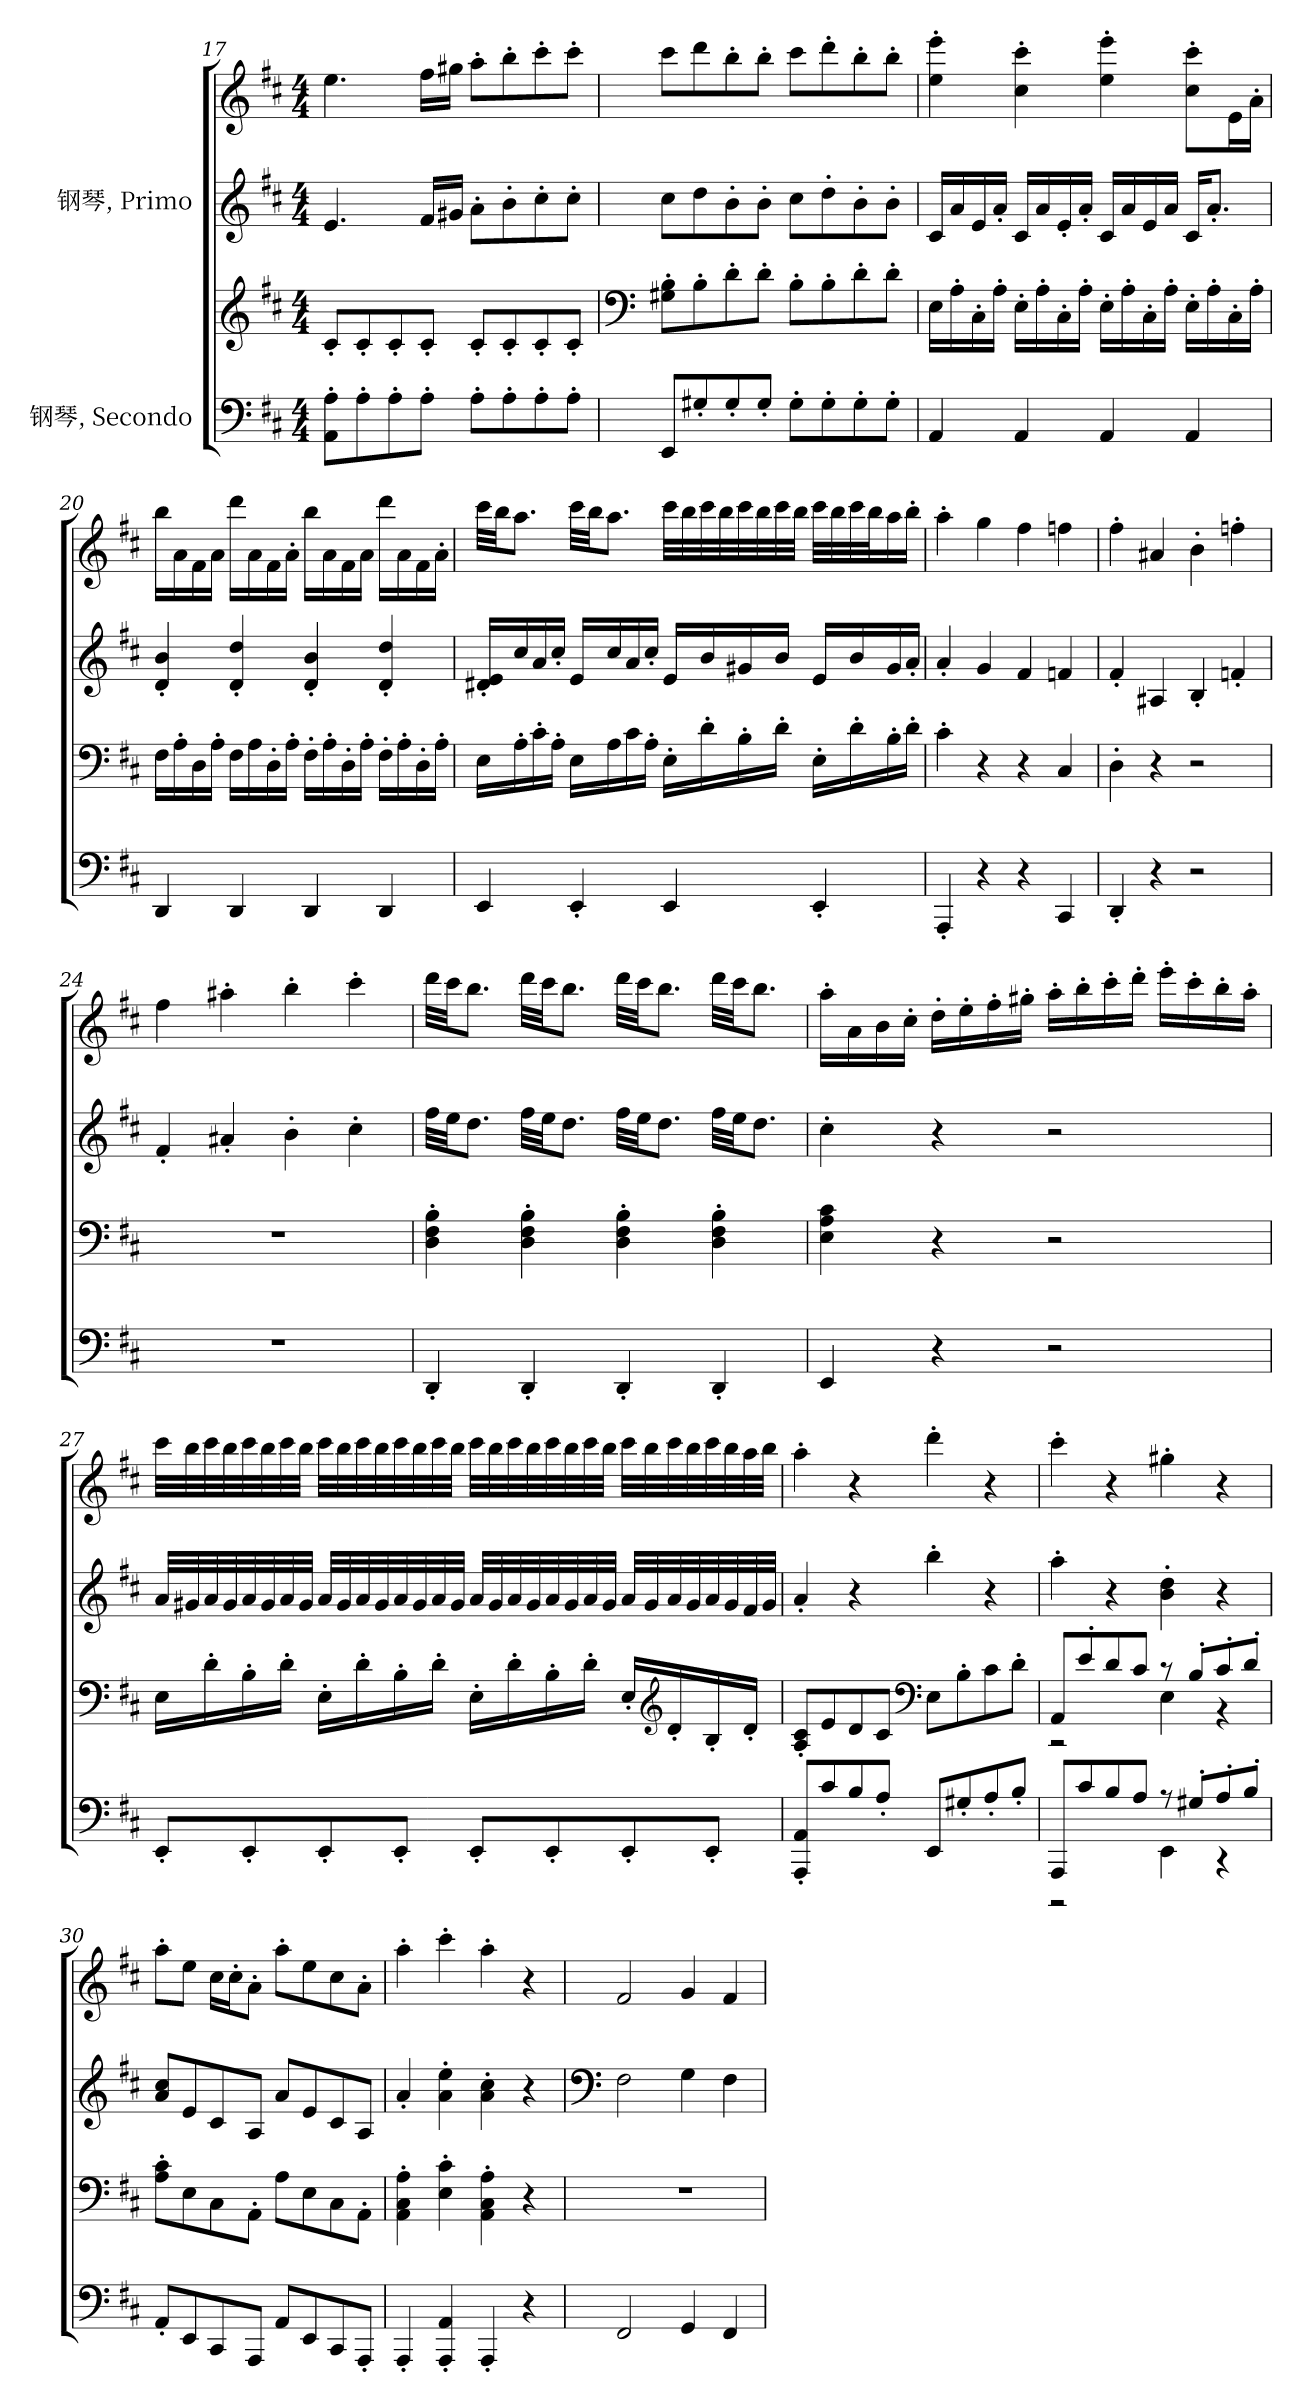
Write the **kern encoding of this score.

**kern	**kern	**kern	**kern
*part2	*part2	*part1	*part1
*staff4	*staff3	*staff2	*staff1
*I"钢琴, Secondo	*	*I"钢琴, Primo	*
*clefF4	*clefG2	*clefG2	*clefG2
*k[f#c#]	*k[f#c#]	*k[f#c#]	*k[f#c#]
*M4/4	*M4/4	*M4/4	*M4/4
=17	=17	=17	=17
8AA\' 8A\'L	8c#'/L	4.e/	4.ee\
8A'\	8c#'/	.	.
8A'\	8c#'/	.	.
8A'\J	8c#'/J	16f#/LL	16ff#\LL
.	.	16g#X/JJ	16gg#X\JJ
8A'\L	8c#'/L	8a'\L	8aa'\L
8A'\	8c#'/	8b'\	8bb'\
8A'\	8c#'/	8cc#'\	8ccc#'\
8A'\J	8c#'/J	8cc#'\J	8ccc#'\J
=18	=18	=18	=18
*	*clefF4	*	*
8EE/L	8G#X\' 8B\'L	8cc#\L	8ccc#\L
8G#X'/	8B'\	8dd\	8ddd\
8G#'/	8d'\	8b'\	8bb'\
8G#'/J	8d'\J	8b'\J	8bb'\J
8G#'\L	8B'\L	8cc#\L	8ccc#\L
8G#'\	8B'\	8dd'\	8ddd'\
8G#'\	8d'\	8b'\	8bb'\
8G#'\J	8d'\J	8b'\J	8bb'\J
!!LO:LB:g=z
=19	=19	=19	=19
4AA/	16E\LL	16c#/LL	4ee\' 4eee\'
.	16A'\	16a/	.
.	16C#'\	16e/	.
.	16A'\JJ	16a'/JJ	.
4AA/	16E'\LL	16c#/LL	4cc#\' 4ccc#\'
.	16A'\	16a/	.
.	16C#'\	16e'/	.
.	16A'\JJ	16a'/JJ	.
4AA/	16E'\LL	16c#/LL	4ee\' 4eee\'
.	16A'\	16a/	.
.	16C#'\	16e/	.
.	16A'\JJ	16a/JJ	.
4AA/	16E'\LL	16c#/KL	8cc#\' 8ccc#\'L
.	16A'\	8.a'/J	.
.	16C#'\	.	16e\L
.	16A'\JJ	.	16a'\JJ
=20	=20	=20	=20
4DD/	16F#\LL	4d/' 4b/'	16bb\LL
.	16A'\	.	16a\
.	16D\	.	16f#\
.	16A'\JJ	.	16a\JJ
4DD/	16F#\LL	4d/' 4dd/'	16ddd\LL
.	16A\	.	16a\
.	16D'\	.	16f#\
.	16A'\JJ	.	16a'\JJ
4DD/	16F#'\LL	4d/' 4b/'	16bb\LL
.	16A'\	.	16a\
.	16D'\	.	16f#\
.	16A'\JJ	.	16a\JJ
4DD/	16F#'\LL	4d/' 4dd/'	16ddd\LL
.	16A'\	.	16a\
.	16D'\	.	16f#\
.	16A'\JJ	.	16a'\JJ
!!LO:PB:g=z
=21	=21	=21	=21
4EE/	16E\LL	16d#X/' 16e/'LL	32ccc#\LLL
.	.	.	32bb\JJ
.	16A'\	16cc#/	8.aa\J
.	16c#'\	16a/	.
.	16A'\JJ	16cc#'/JJ	.
4EE'/	16E\LL	16e/LL	32ccc#\LLL
.	.	.	32bb\JJ
.	16A\	16cc#/	8.aa\J
.	16c#\	16a/	.
.	16A'\JJ	16cc#'/JJ	.
4EE/	16E'\LL	16e/LL	32ccc#\LLL
.	.	.	32bb\
.	16d'\	16b/	32ccc#\
.	.	.	32bb\
.	16B'\	16g#X/	32ccc#\
.	.	.	32bb\
.	16d'\JJ	16b/JJ	32ccc#\
.	.	.	32bb\JJJ
4EE'/	16E'\LL	16e/LL	32ccc#\LLL
.	.	.	32bb\
.	16d'\	16b/	32ccc#\
.	.	.	32bb\J
.	16B'\	16g#/	16aa\
.	16d'\JJ	16a'/JJ	16bb'\JJ
=22	=22	=22	=22
4AAA'/	4c#'\	4a'/	4aa'\
4r	4r	4g/	4gg\
4r	4r	4f#/	4ff#\
4CC#/	4C#/	4fn/	4ffn\
!!LO:LB:g=z
=23	=23	=23	=23
4DD'/	4D'\	4f#'/	4ff#'\
4r	4r	4A#X/	4a#X/
2r	2r	4B'/	4b'\
.	.	4fn'/	4ffn'\
=24	=24	=24	=24
1r	1r	4f#'/	4ff#\
.	.	4a#X'/	4aa#X'\
.	.	4b'\	4bb'\
.	.	4cc#'\	4ccc#'\
=25	=25	=25	=25
4DD'/	4D\' 4F#\' 4B\'	32ff#\LLL	32ddd\LLL
.	.	32ee\JJ	32ccc#\JJ
.	.	8.dd\J	8.bb\J
4DD'/	4D\' 4F#\' 4B\'	32ff#\LLL	32ddd\LLL
.	.	32ee\JJ	32ccc#\JJ
.	.	8.dd\J	8.bb\J
4DD'/	4D\' 4F#\' 4B\'	32ff#\LLL	32ddd\LLL
.	.	32ee\JJ	32ccc#\JJ
.	.	8.dd\J	8.bb\J
4DD'/	4D\' 4F#\' 4B\'	32ff#\LLL	32ddd\LLL
.	.	32ee\JJ	32ccc#\JJ
.	.	8.dd\J	8.bb\J
!!LO:LB:g=z
=26	=26	=26	=26
4EE/	4E\ 4A\ 4c#\	4cc#'\	16aa'\LL
.	.	.	16a\
.	.	.	16b\
.	.	.	16cc#'\JJ
4r	4r	4r	16dd'\LL
.	.	.	16ee'\
.	.	.	16ff#'\
.	.	.	16gg#X'\JJ
2r	2r	2r	16aa'\LL
.	.	.	16bb'\
.	.	.	16ccc#'\
.	.	.	16ddd'\JJ
.	.	.	16eee'\LL
.	.	.	16ccc#'\
.	.	.	16bb'\
.	.	.	16aa'\JJ
!!LO:PB:g=z
=27	=27	=27	=27
8EE'/L	16E\LL	32a/LLL	32ccc#\LLL
.	.	32g#X/	32bb\
.	16d'\	32a/	32ccc#\
.	.	32g#/	32bb\
8EE'/	16B'\	32a/	32ccc#\
.	.	32g#/	32bb\
.	16d'\JJ	32a/	32ccc#\
.	.	32g#/JJJ	32bb\JJJ
8EE'/	16E'\LL	32a/LLL	32ccc#\LLL
.	.	32g#/	32bb\
.	16d'\	32a/	32ccc#\
.	.	32g#/	32bb\
8EE'/J	16B'\	32a/	32ccc#\
.	.	32g#/	32bb\
.	16d'\JJ	32a/	32ccc#\
.	.	32g#/JJJ	32bb\JJJ
8EE'/L	16E'\LL	32a/LLL	32ccc#\LLL
.	.	32g#/	32bb\
.	16d'\	32a/	32ccc#\
.	.	32g#/	32bb\
8EE'/	16B'\	32a/	32ccc#\
.	.	32g#/	32bb\
.	16d'\JJ	32a/	32ccc#\
.	.	32g#/JJJ	32bb\JJJ
8EE'/	16E'/LL	32a/LLL	32ccc#\LLL
.	.	32g#/	32bb\
*	*clefG2	*	*
.	16d'/	32a/	32ccc#\
.	.	32g#/	32bb\
8EE'/J	16B'/	32a/	32ccc#\
.	.	32g#/	32bb\
.	16d'/JJ	32f#/	32aa\
.	.	32g#/JJJ	32bb\JJJ
!!LO:LB:g=z
=28	=28	=28	=28
8AAA/' 8AA/'L	8A/' 8c#/'L	4a'/	4aa'\
8c#/	8e/	.	.
8B/	8d/	4r	4r
8A'/J	8c#/J	.	.
*	*clefF4	*	*
8EE/L	8E\L	4bb'\	4ddd'\
8G#X'/	8B'\	.	.
8A'/	8c#\	4r	4r
8B'/J	8d'\J	.	.
=29	=29	=29	=29
*^	*^	*	*
8AAA/L	2r	8AA/L	2r	4aa'\	4ccc#'\
8c#/	.	8e'/	.	.	.
8B/	.	8d/	.	4r	4r
8A/J	.	8c#/J	.	.	.
8r	4EE\	8r	4E\	4b\' 4dd\'	4gg#X'\
8G#X'/L	.	8B'/L	.	.	.
8A'/	4r	8c#'/	4r	4r	4r
8B'/J	.	8d'/J	.	.	.
*v	*v	*	*	*	*
*	*v	*v	*	*
=30	=30	=30	=30
8AA'/L	8A\' 8c#\'L	8a/ 8cc#/L	8aa'\L
8EE/	8E\	8e/	8ee\J
8CC#/	8C#\	8c#/	16cc#\LL
.	.	.	16cc#'\J
8AAA/J	8AA'\J	8A/J	8a'\J
8AA/L	8A\L	8a/L	8aa'\L
8EE/	8E\	8e/	8ee\
8CC#/	8C#\	8c#/	8cc#\
8AAA'/J	8AA'\J	8A/J	8a'\J
=31	=31	=31	=31
4AAA'/	4AA\' 4C#\' 4A\'	4a'/	4aa'\
4AAA/' 4AA/'	4E\' 4c#\'	4a\' 4ee\'	4ccc#'\
4AAA'/	4AA\' 4C#\' 4A\'	4a\' 4cc#\'	4aa'\
4r	4r	4r	4r
!!LO:LB:g=z
=32	=32	=32	=32
*	*	*clefF4	*
*	*	*	*MM110
2FF#/	1r	2F#\	2f#/
4GG/	.	4G\	4g/
4FF#/	.	4F#\	4f#/
=	=	=	=
*-	*-	*-	*-
